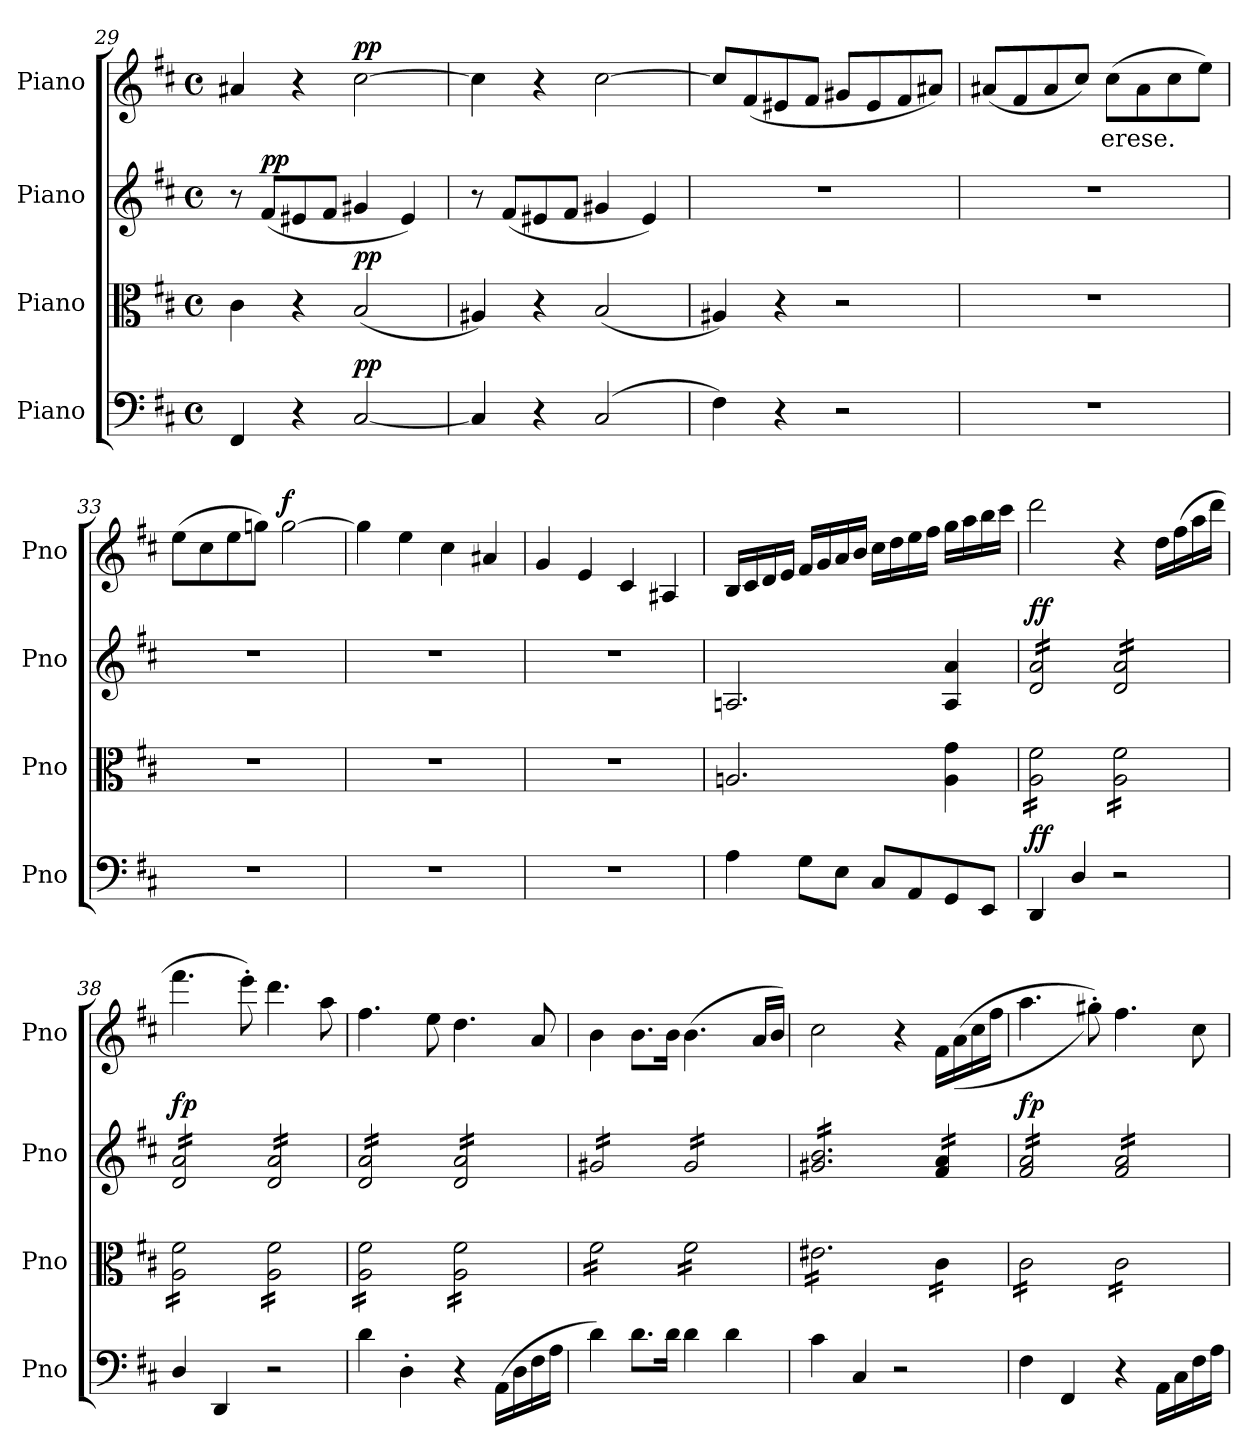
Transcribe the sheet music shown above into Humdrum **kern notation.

**kern	**dynam	**kern	**dynam	**kern	**dynam	**kern	**text	**dynam
*part4	*part4	*part3	*part3	*part2	*part2	*part1	*part1	*part1
*staff4	*staff4	*staff3	*staff3	*staff2	*staff2	*staff1	*staff1	*staff1
*I"Piano	*	*I"Piano	*	*I"Piano	*	*I"Piano	*	*
*I'Pno	*	*I'Pno	*	*I'Pno	*	*I'Pno	*	*
*clefF4	*	*clefC3	*	*clefG2	*	*clefG2	*	*
*k[f#c#]	*	*k[f#c#]	*	*k[f#c#]	*	*k[f#c#]	*	*
*M4/4	*	*M4/4	*	*M4/4	*	*M4/4	*	*
*met(c)	*	*met(c)	*	*met(c)	*	*met(c)	*	*
=29	=29	=29	=29	=29	=29	=29	=29	=29
4FF#/	.	4c#\	.	8r	.	4a#X/	.	.
!	!	!	!	!	!LO:DY:a	!	!	!
.	.	.	.	(8f#/L	pp	.	.	.
4r	.	4r	.	8e#X/	.	4r	.	.
.	.	.	.	8f#/J	.	.	.	.
!	!LO:DY:a	!	!LO:DY:a	!	!	!	!	!LO:DY:a
[2C#/	pp	(2B/	pp	4g#X/	.	[2cc#\	.	pp
.	.	.	.	4e#/)	.	.	.	.
=30	=30	=30	=30	=30	=30	=30	=30	=30
4C#/]	.	4A#X/)	.	8r	.	4cc#\]	.	.
.	.	.	.	(8f#/L	.	.	.	.
4r	.	4r	.	8e#X/	.	4r	.	.
.	.	.	.	8f#/J	.	.	.	.
(>2C#/	.	(2B/	.	4g#X/	.	[2cc#\	.	.
.	.	.	.	4e#/)	.	.	.	.
=31	=31	=31	=31	=31	=31	=31	=31	=31
4F#\)	.	4A#X/)	.	1r	.	8cc#/L]	.	.
.	.	.	.	.	.	(8f#/	.	.
4r	.	4r	.	.	.	8e#X/	.	.
.	.	.	.	.	.	8f#/J	.	.
2r	.	2r	.	.	.	8g#X/L	.	.
.	.	.	.	.	.	8e#/	.	.
.	.	.	.	.	.	8f#/	.	.
.	.	.	.	.	.	8a#X/J)	.	.
=32	=32	=32	=32	=32	=32	=32	=32	=32
1r	.	1r	.	1r	.	(8a#X/L	.	.
.	.	.	.	.	.	8f#/	.	.
.	.	.	.	.	.	8a#/	.	.
.	.	.	.	.	.	8cc#/J)	.	.
!	!	!	!	!	!	!	!LO:LY:b	!
.	.	.	.	.	.	(8cc#\L	erese.	.
.	.	.	.	.	.	8a#\	.	.
.	.	.	.	.	.	8cc#\	.	.
.	.	.	.	.	.	8ee\J)	.	.
=33	=33	=33	=33	=33	=33	=33	=33	=33
1r	.	1r	.	1r	.	(8ee\L	.	.
.	.	.	.	.	.	8cc#\	.	.
.	.	.	.	.	.	8ee\	.	.
.	.	.	.	.	.	8ggn\J)	.	.
!	!	!	!	!	!	!	!	!LO:DY:a
.	.	.	.	.	.	[2gg\	.	f
=34	=34	=34	=34	=34	=34	=34	=34	=34
1r	.	1r	.	1r	.	4gg\]	.	.
.	.	.	.	.	.	4ee\	.	.
.	.	.	.	.	.	4cc#\	.	.
.	.	.	.	.	.	4a#X/	.	.
=35	=35	=35	=35	=35	=35	=35	=35	=35
1r	.	1r	.	1r	.	4g/	.	.
.	.	.	.	.	.	4e/	.	.
.	.	.	.	.	.	4c#/	.	.
.	.	.	.	.	.	4A#X/	.	.
!!LO:LB:g=z
=36	=36	=36	=36	=36	=36	=36	=36	=36
4A\	.	2.An/	.	2.An/	.	16B/LL	.	.
.	.	.	.	.	.	16c#/	.	.
.	.	.	.	.	.	16d/	.	.
.	.	.	.	.	.	16e/JJ	.	.
8G\L	.	.	.	.	.	16f#/LL	.	.
.	.	.	.	.	.	16g/	.	.
8E\J	.	.	.	.	.	16a/	.	.
.	.	.	.	.	.	16b/JJ	.	.
8C#/L	.	.	.	.	.	16cc#\LL	.	.
.	.	.	.	.	.	16dd\	.	.
8AA/	.	.	.	.	.	16ee\	.	.
.	.	.	.	.	.	16ff#\JJ	.	.
8GG/	.	4A\ 4g\	.	4A/ 4a/	.	16gg\LL	.	.
.	.	.	.	.	.	16aa\	.	.
8EE/J	.	.	.	.	.	16bb\	.	.
.	.	.	.	.	.	16ccc#\JJ	.	.
!!LO:LB:g=z
=37	=37	=37	=37	=37	=37	=37	=37	=37
!	!LO:DY:a	!	!	!	!LO:DY:a	!	!	!
*	*	*tremolo	*	*	*	*	*	*
*	*	*	*	*tremolo	*	*	*	*
4DD/	ff	16A\ 16f#\LL	.	16d/ 16a/LL	ff	2ddd\	.	.
.	.	16A\ 16f#\	.	16d/ 16a/	.	.	.	.
.	.	16A\ 16f#\	.	16d/ 16a/	.	.	.	.
.	.	16A\ 16f#\	.	16d/ 16a/	.	.	.	.
4D/	.	16A\ 16f#\	.	16d/ 16a/	.	.	.	.
.	.	16A\ 16f#\	.	16d/ 16a/	.	.	.	.
.	.	16A\ 16f#\	.	16d/ 16a/	.	.	.	.
.	.	16A\ 16f#\JJ	.	16d/ 16a/JJ	.	.	.	.
2r	.	16A\ 16f#\LL	.	16d/ 16a/LL	.	4r	.	.
.	.	16A\ 16f#\	.	16d/ 16a/	.	.	.	.
.	.	16A\ 16f#\	.	16d/ 16a/	.	.	.	.
.	.	16A\ 16f#\	.	16d/ 16a/	.	.	.	.
.	.	16A\ 16f#\	.	16d/ 16a/	.	16dd\LL	.	.
.	.	16A\ 16f#\	.	16d/ 16a/	.	(16ff#\	.	.
.	.	16A\ 16f#\	.	16d/ 16a/	.	16aa\	.	.
.	.	16A\ 16f#\JJ	.	16d/ 16a/JJ	.	16ddd\JJ	.	.
=38	=38	=38	=38	=38	=38	=38	=38	=38
!	!LO:DY:a	!	!	!	!	!	!	!
!	!LO:DY:n=1:a	!	!	!	!	!	!	!
!	!LO:DY:n=2:a	!	!	!	!	!	!	!
!	!LO:DY:n=3:a	!	!	!	!LO:DY:a	!	!	!
4D/	fp fp fp fp	16A\ 16f#\LL	.	16d/ 16a/LL	fp	4.fff#\	.	.
.	.	16A\ 16f#\	.	16d/ 16a/	.	.	.	.
.	.	16A\ 16f#\	.	16d/ 16a/	.	.	.	.
.	.	16A\ 16f#\	.	16d/ 16a/	.	.	.	.
4DD/	.	16A\ 16f#\	.	16d/ 16a/	.	.	.	.
.	.	16A\ 16f#\	.	16d/ 16a/	.	.	.	.
.	.	16A\ 16f#\	.	16d/ 16a/	.	8eee'\)	.	.
.	.	16A\ 16f#\JJ	.	16d/ 16a/JJ	.	.	.	.
2r	.	16A\ 16f#\LL	.	16d/ 16a/LL	.	4.ddd\	.	.
.	.	16A\ 16f#\	.	16d/ 16a/	.	.	.	.
.	.	16A\ 16f#\	.	16d/ 16a/	.	.	.	.
.	.	16A\ 16f#\	.	16d/ 16a/	.	.	.	.
.	.	16A\ 16f#\	.	16d/ 16a/	.	.	.	.
.	.	16A\ 16f#\	.	16d/ 16a/	.	.	.	.
.	.	16A\ 16f#\	.	16d/ 16a/	.	8aa\	.	.
.	.	16A\ 16f#\JJ	.	16d/ 16a/JJ	.	.	.	.
=39	=39	=39	=39	=39	=39	=39	=39	=39
4d\	.	16A\ 16f#\LL	.	16d/ 16a/LL	.	4.ff#\	.	.
.	.	16A\ 16f#\	.	16d/ 16a/	.	.	.	.
.	.	16A\ 16f#\	.	16d/ 16a/	.	.	.	.
.	.	16A\ 16f#\	.	16d/ 16a/	.	.	.	.
4D'\	.	16A\ 16f#\	.	16d/ 16a/	.	.	.	.
.	.	16A\ 16f#\	.	16d/ 16a/	.	.	.	.
.	.	16A\ 16f#\	.	16d/ 16a/	.	8ee\	.	.
.	.	16A\ 16f#\JJ	.	16d/ 16a/JJ	.	.	.	.
4r	.	16A\ 16f#\LL	.	16d/ 16a/LL	.	4.dd\	.	.
.	.	16A\ 16f#\	.	16d/ 16a/	.	.	.	.
.	.	16A\ 16f#\	.	16d/ 16a/	.	.	.	.
.	.	16A\ 16f#\	.	16d/ 16a/	.	.	.	.
(16AA\LL	.	16A\ 16f#\	.	16d/ 16a/	.	.	.	.
16D\	.	16A\ 16f#\	.	16d/ 16a/	.	.	.	.
16F#\	.	16A\ 16f#\	.	16d/ 16a/	.	8a/	.	.
16A\JJ	.	16A\ 16f#\JJ	.	16d/ 16a/JJ	.	.	.	.
=40	=40	=40	=40	=40	=40	=40	=40	=40
4d\)	.	16f#\LL	.	16g#X/LL	.	4b\	.	.
.	.	16f#\	.	16g#X/	.	.	.	.
.	.	16f#\	.	16g#X/	.	.	.	.
.	.	16f#\	.	16g#X/	.	.	.	.
8.d\L	.	16f#\	.	16g#X/	.	8.b\L	.	.
.	.	16f#\	.	16g#X/	.	.	.	.
.	.	16f#\	.	16g#X/	.	.	.	.
16d\Jk	.	16f#\JJ	.	16g#X/JJ	.	16b\Jk	.	.
4d\	.	16f#\LL	.	16g#/LL	.	(4.b\	.	.
.	.	16f#\	.	16g#/	.	.	.	.
.	.	16f#\	.	16g#/	.	.	.	.
.	.	16f#\	.	16g#/	.	.	.	.
4d\	.	16f#\	.	16g#/	.	.	.	.
.	.	16f#\	.	16g#/	.	.	.	.
.	.	16f#\	.	16g#/	.	16a/LL	.	.
.	.	16f#\JJ	.	16g#/JJ	.	16b/JJ)	.	.
=41	=41	=41	=41	=41	=41	=41	=41	=41
4c#\	.	16e#X\LL	.	16g#X/ 16b/LL	.	2cc#\	.	.
.	.	16e#X\	.	16g#X/ 16b/	.	.	.	.
.	.	16e#X\	.	16g#X/ 16b/	.	.	.	.
.	.	16e#X\	.	16g#X/ 16b/	.	.	.	.
4C#/	.	16e#X\	.	16g#X/ 16b/	.	.	.	.
.	.	16e#X\	.	16g#X/ 16b/	.	.	.	.
.	.	16e#X\	.	16g#X/ 16b/	.	.	.	.
.	.	16e#X\	.	16g#X/ 16b/	.	.	.	.
2r	.	16e#X\	.	16g#X/ 16b/	.	4r	.	.
.	.	16e#X\	.	16g#X/ 16b/	.	.	.	.
.	.	16e#X\	.	16g#X/ 16b/	.	.	.	.
.	.	16e#X\JJ	.	16g#X/ 16b/JJ	.	.	.	.
.	.	16c#\LL	.	16f#/ 16a/LL	.	16f#\LL	.	.
.	.	16c#\	.	16f#/ 16a/	.	((16a\	.	.
.	.	16c#\	.	16f#/ 16a/	.	16cc#\	.	.
.	.	16c#\JJ	.	16f#/ 16a/JJ	.	16ff#\JJ	.	.
=42	=42	=42	=42	=42	=42	=42	=42	=42
!	!LO:DY:a	!	!	!	!	!	!	!
!	!LO:DY:n=1:a	!	!LO:DY:a	!	!	!	!	!
!	!	!	!LO:DY:n=1:a	!	!LO:DY:a	!	!	!
4F#\	fp fp	16c#\LL	fp fp	16f#/ 16a/LL	fp	4.aa\	.	.
.	.	16c#\	.	16f#/ 16a/	.	.	.	.
.	.	16c#\	.	16f#/ 16a/	.	.	.	.
.	.	16c#\	.	16f#/ 16a/	.	.	.	.
4FF#/	.	16c#\	.	16f#/ 16a/	.	.	.	.
.	.	16c#\	.	16f#/ 16a/	.	.	.	.
.	.	16c#\	.	16f#/ 16a/	.	8gg#X'\))	.	.
.	.	16c#\JJ	.	16f#/ 16a/JJ	.	.	.	.
4r	.	16c#\LL	.	16f#/ 16a/LL	.	4.ff#\	.	.
.	.	16c#\	.	16f#/ 16a/	.	.	.	.
.	.	16c#\	.	16f#/ 16a/	.	.	.	.
.	.	16c#\	.	16f#/ 16a/	.	.	.	.
16AA\LL	.	16c#\	.	16f#/ 16a/	.	.	.	.
16C#\	.	16c#\	.	16f#/ 16a/	.	.	.	.
16F#\	.	16c#\	.	16f#/ 16a/	.	8cc#\	.	.
16A\JJ	.	16c#\JJ	.	16f#/ 16a/JJ	.	.	.	.
*	*	*	*	*Xtremolo	*	*	*	*
*	*	*Xtremolo	*	*	*	*	*	*
=	=	=	=	=	=	=	=	=
*-	*-	*-	*-	*-	*-	*-	*-	*-
